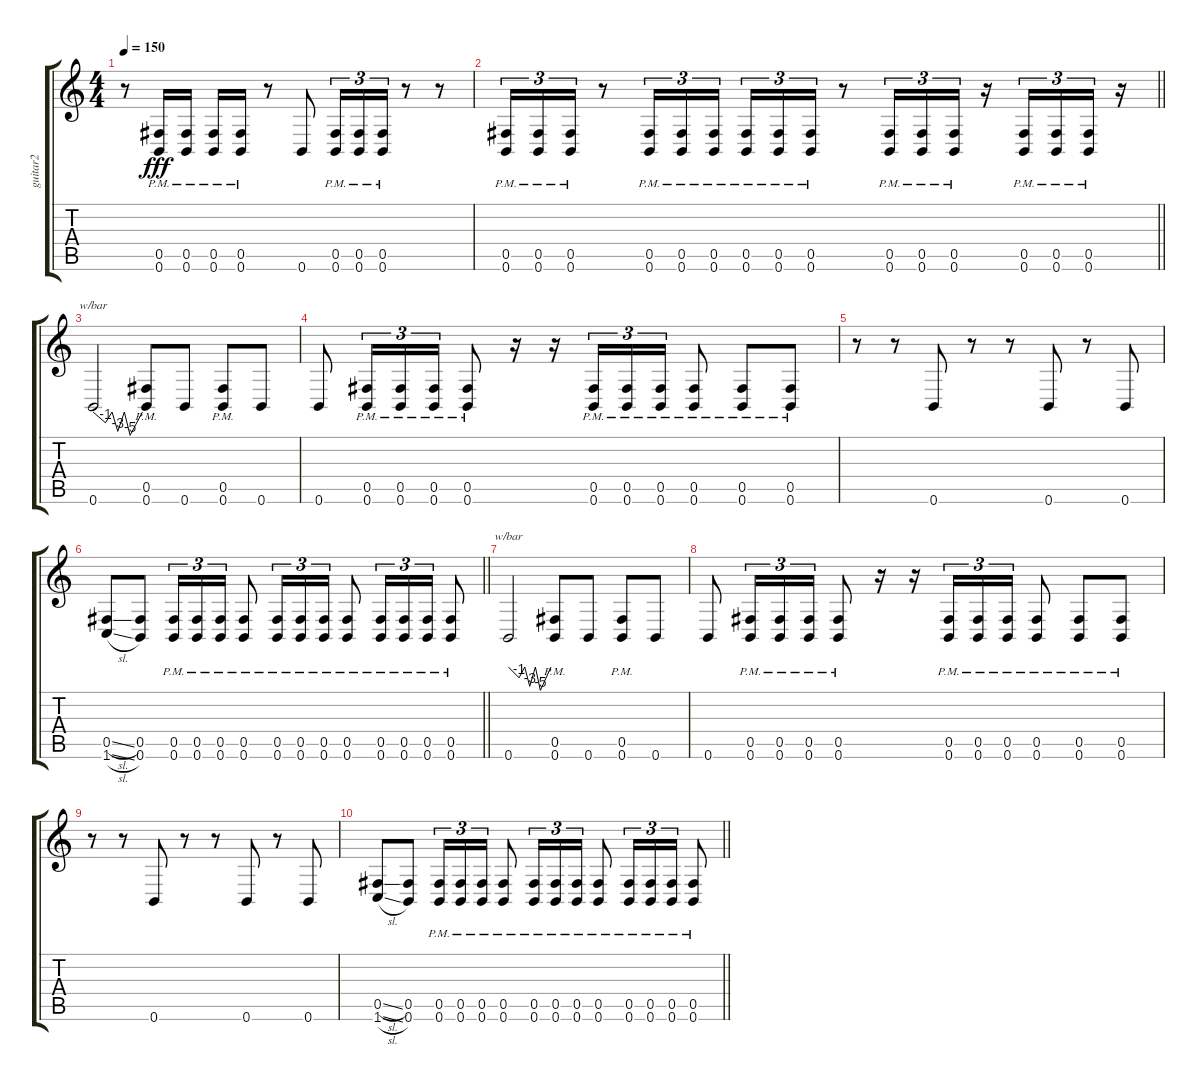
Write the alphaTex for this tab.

\track ("guitar2" "guitar2") {instrument distortionguitar}
\staff {score tabs}
\tuning (Db4 Ab3 E3 B2 Gb2 B1) {hide}
\ts (4 4)
\tempo 150
\clef g2
\ks c
r.8{dy fff} (0.5{pm} 0.6{pm}).16 (0.5{pm} 0.6{pm}).16 (0.5{pm} 0.6{pm}).16 (0.5{pm} 0.6{pm}).16 r.8 0.6.8 (0.5{pm} 0.6{pm}).16{tu (3 2)} (0.5{pm} 0.6{pm}).16{tu (3 2)} (0.5{pm} 0.6{pm}).16{tu (3 2)} r.8 r.8 |
\barLineRight lightlight
(0.5{pm} 0.6{pm}).16{tu (3 2)} (0.5{pm} 0.6{pm}).16{tu (3 2)} (0.5{pm} 0.6{pm}).16{tu (3 2)} r.8 (0.5{pm} 0.6{pm}).16{tu (3 2)} (0.5{pm} 0.6{pm}).16{tu (3 2)} (0.5{pm} 0.6{pm}).16{tu (3 2) beam splitsecondary} (0.5{pm} 0.6{pm}).16{tu (3 2)} (0.5{pm} 0.6{pm}).16{tu (3 2)} (0.5{pm} 0.6{pm}).16{tu (3 2)} r.8 (0.5{pm} 0.6{pm}).16{tu (3 2)} (0.5{pm} 0.6{pm}).16{tu (3 2)} (0.5{pm} 0.6{pm}).16{tu (3 2)} r.16 (0.5{pm} 0.6{pm}).16{tu (3 2)} (0.5{pm} 0.6{pm}).16{tu (3 2)} (0.5{pm} 0.6{pm}).16{tu (3 2)} r.16 |
\section ("" "")
0.6.2{tbe (custom default 0 0 15 -4 23 0 30 -12 38 0 45 -20 60 0)} (0.5{pm} 0.6{pm}).8 0.6.8 (0.5{pm} 0.6{pm}).8 0.6.8 |
0.6.8 (0.5{pm} 0.6{pm}).16{tu (3 2)} (0.5{pm} 0.6{pm}).16{tu (3 2)} (0.5{pm} 0.6{pm}).16{tu (3 2)} (0.5{pm} 0.6{pm}).8 r.16 r.16 (0.5{pm} 0.6{pm}).16{tu (3 2)} (0.5{pm} 0.6{pm}).16{tu (3 2)} (0.5{pm} 0.6{pm}).16{tu (3 2)} (0.5{pm} 0.6{pm}).8 (0.5{pm} 0.6{pm}).8 (0.5{pm} 0.6{pm}).8 |
r.8 r.8 0.6.8 r.8 r.8 0.6.8 r.8 0.6.8 |
\barLineRight lightlight
(0.5{sl} 1.6{sl}).8 (0.5 0.6).8 (0.5{pm} 0.6{pm}).16{tu (3 2)} (0.5{pm} 0.6{pm}).16{tu (3 2)} (0.5{pm} 0.6{pm}).16{tu (3 2)} (0.5{pm} 0.6{pm}).8 (0.5{pm} 0.6{pm}).16{tu (3 2)} (0.5{pm} 0.6{pm}).16{tu (3 2)} (0.5{pm} 0.6{pm}).16{tu (3 2)} (0.5{pm} 0.6{pm}).8 (0.5{pm} 0.6{pm}).16{tu (3 2)} (0.5{pm} 0.6{pm}).16{tu (3 2)} (0.5{pm} 0.6{pm}).16{tu (3 2)} (0.5{pm} 0.6{pm}).8 |
0.6.2{tbe (custom default 0 0 15 -4 23 0 30 -12 38 0 45 -20 60 0)} (0.5{pm} 0.6{pm}).8 0.6.8 (0.5{pm} 0.6{pm}).8 0.6.8 |
0.6.8 (0.5{pm} 0.6{pm}).16{tu (3 2)} (0.5{pm} 0.6{pm}).16{tu (3 2)} (0.5{pm} 0.6{pm}).16{tu (3 2)} (0.5{pm} 0.6{pm}).8 r.16 r.16 (0.5{pm} 0.6{pm}).16{tu (3 2)} (0.5{pm} 0.6{pm}).16{tu (3 2)} (0.5{pm} 0.6{pm}).16{tu (3 2)} (0.5{pm} 0.6{pm}).8 (0.5{pm} 0.6{pm}).8 (0.5{pm} 0.6{pm}).8 |
r.8 r.8 0.6.8 r.8 r.8 0.6.8 r.8 0.6.8 |
\barLineRight lightlight
(0.5{sl} 1.6{sl}).8 (0.5 0.6).8 (0.5{pm} 0.6{pm}).16{tu (3 2)} (0.5{pm} 0.6{pm}).16{tu (3 2)} (0.5{pm} 0.6{pm}).16{tu (3 2)} (0.5{pm} 0.6{pm}).8 (0.5{pm} 0.6{pm}).16{tu (3 2)} (0.5{pm} 0.6{pm}).16{tu (3 2)} (0.5{pm} 0.6{pm}).16{tu (3 2)} (0.5{pm} 0.6{pm}).8 (0.5{pm} 0.6{pm}).16{tu (3 2)} (0.5{pm} 0.6{pm}).16{tu (3 2)} (0.5{pm} 0.6{pm}).16{tu (3 2)} (0.5{pm} 0.6{pm}).8
